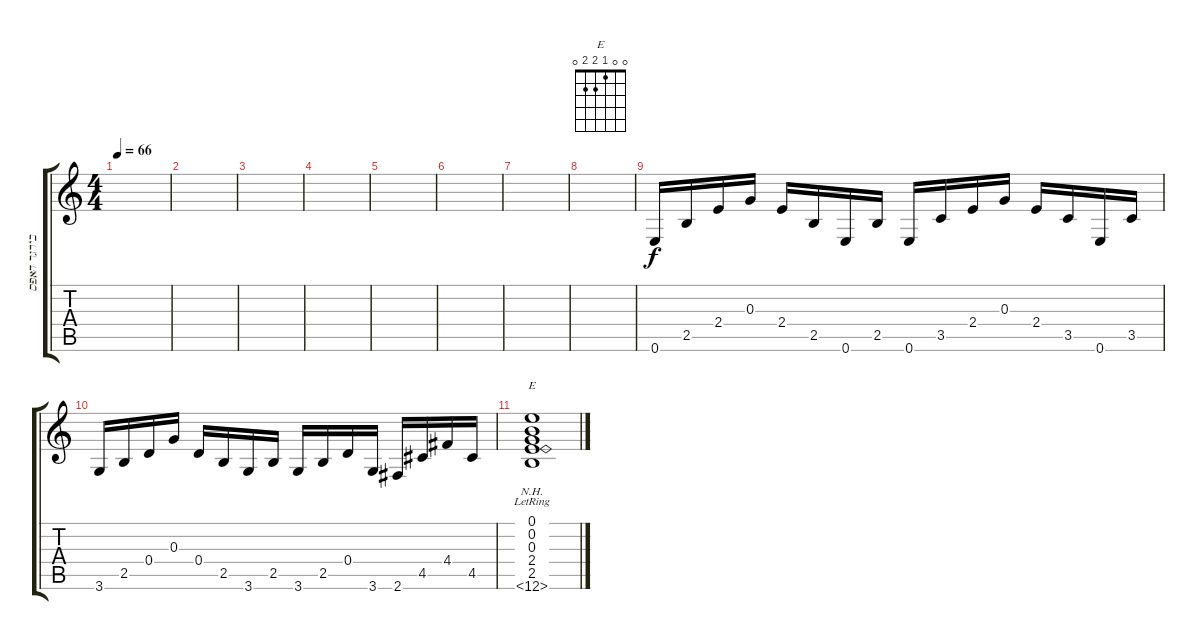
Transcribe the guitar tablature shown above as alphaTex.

\track ("בירגר האפס" "בירגר האפס") {instrument acousticguitarsteel}
\staff {score tabs}
\tuning (E4 B3 G3 D3 A2 E2) {hide}
\chord ("E" 0 0 1 2 2 0)
\ts (4 4)
\tempo 66
\clef g2
\ks c
|
|
|
|
|
|
|
|
0.6.16 2.5.16 2.4.16 0.3.16 2.4.16 2.5.16 0.6.16 2.5.16 0.6.16 3.5.16 2.4.16 0.3.16 2.4.16 3.5.16 0.6.16 3.5.16 |
3.6.16 2.5.16 0.4.16 0.3.16 0.4.16 2.5.16 3.6.16 2.5.16 3.6.16 2.5.16 0.4.16 3.6.16 2.6.16 4.5.16 4.4.16 4.5.16 |
(0.1 0.2 0.3 2.4 2.5 0.6{nh lr}).1{ch "E"}
